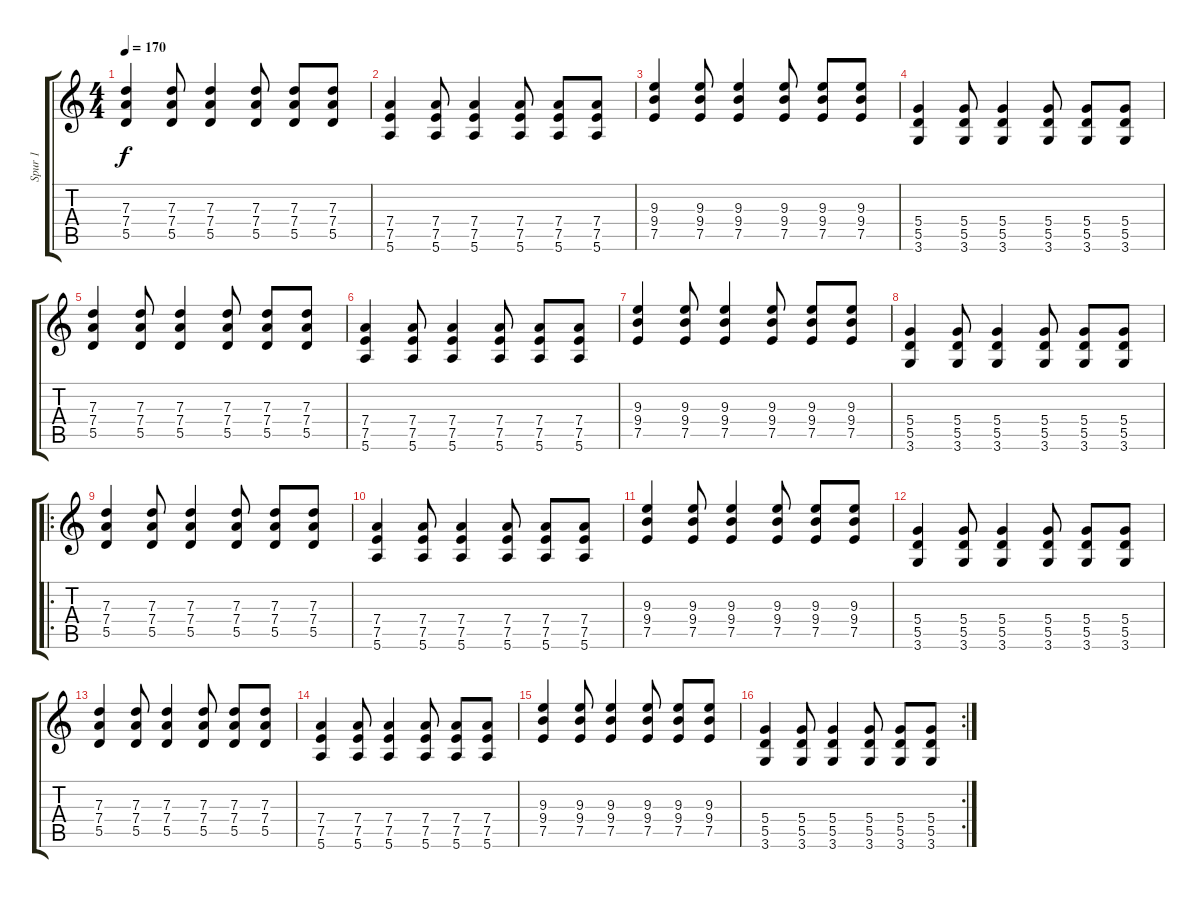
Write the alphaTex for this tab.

\track ("Spur 1" "Spur 1") {instrument distortionguitar}
\staff {score tabs}
\tuning (E4 B3 G3 D3 A2 E2) {hide}
\ts (4 4)
\tempo 170
\clef g2
\ks c
(7.3 7.4 5.5).4{dy f instrument distortionguitar} (7.3 7.4 5.5).8 (7.3 7.4 5.5).4 (7.3 7.4 5.5).8 (7.3 7.4 5.5).8 (7.3 7.4 5.5).8 |
(7.4 7.5 5.6).4 (7.4 7.5 5.6).8 (7.4 7.5 5.6).4 (7.4 7.5 5.6).8 (7.4 7.5 5.6).8 (7.4 7.5 5.6).8 |
(9.3 9.4 7.5).4 (9.3 9.4 7.5).8 (9.3 9.4 7.5).4 (9.3 9.4 7.5).8 (9.3 9.4 7.5).8 (9.3 9.4 7.5).8 |
(5.4 5.5 3.6).4 (5.4 5.5 3.6).8 (5.4 5.5 3.6).4 (5.4 5.5 3.6).8 (5.4 5.5 3.6).8 (5.4 5.5 3.6).8 |
(7.3 7.4 5.5).4 (7.3 7.4 5.5).8 (7.3 7.4 5.5).4 (7.3 7.4 5.5).8 (7.3 7.4 5.5).8 (7.3 7.4 5.5).8 |
(7.4 7.5 5.6).4 (7.4 7.5 5.6).8 (7.4 7.5 5.6).4 (7.4 7.5 5.6).8 (7.4 7.5 5.6).8 (7.4 7.5 5.6).8 |
(9.3 9.4 7.5).4 (9.3 9.4 7.5).8 (9.3 9.4 7.5).4 (9.3 9.4 7.5).8 (9.3 9.4 7.5).8 (9.3 9.4 7.5).8 |
(5.4 5.5 3.6).4 (5.4 5.5 3.6).8 (5.4 5.5 3.6).4 (5.4 5.5 3.6).8 (5.4 5.5 3.6).8 (5.4 5.5 3.6).8 |
\ro
(7.3 7.4 5.5).4 (7.3 7.4 5.5).8 (7.3 7.4 5.5).4 (7.3 7.4 5.5).8 (7.3 7.4 5.5).8 (7.3 7.4 5.5).8 |
(7.4 7.5 5.6).4 (7.4 7.5 5.6).8 (7.4 7.5 5.6).4 (7.4 7.5 5.6).8 (7.4 7.5 5.6).8 (7.4 7.5 5.6).8 |
(9.3 9.4 7.5).4 (9.3 9.4 7.5).8 (9.3 9.4 7.5).4 (9.3 9.4 7.5).8 (9.3 9.4 7.5).8 (9.3 9.4 7.5).8 |
(5.4 5.5 3.6).4 (5.4 5.5 3.6).8 (5.4 5.5 3.6).4 (5.4 5.5 3.6).8 (5.4 5.5 3.6).8 (5.4 5.5 3.6).8 |
(7.3 7.4 5.5).4 (7.3 7.4 5.5).8 (7.3 7.4 5.5).4 (7.3 7.4 5.5).8 (7.3 7.4 5.5).8 (7.3 7.4 5.5).8 |
(7.4 7.5 5.6).4 (7.4 7.5 5.6).8 (7.4 7.5 5.6).4 (7.4 7.5 5.6).8 (7.4 7.5 5.6).8 (7.4 7.5 5.6).8 |
(9.3 9.4 7.5).4 (9.3 9.4 7.5).8 (9.3 9.4 7.5).4 (9.3 9.4 7.5).8 (9.3 9.4 7.5).8 (9.3 9.4 7.5).8 |
\rc 2
(5.4 5.5 3.6).4 (5.4 5.5 3.6).8 (5.4 5.5 3.6).4 (5.4 5.5 3.6).8 (5.4 5.5 3.6).8 (5.4 5.5 3.6).8
